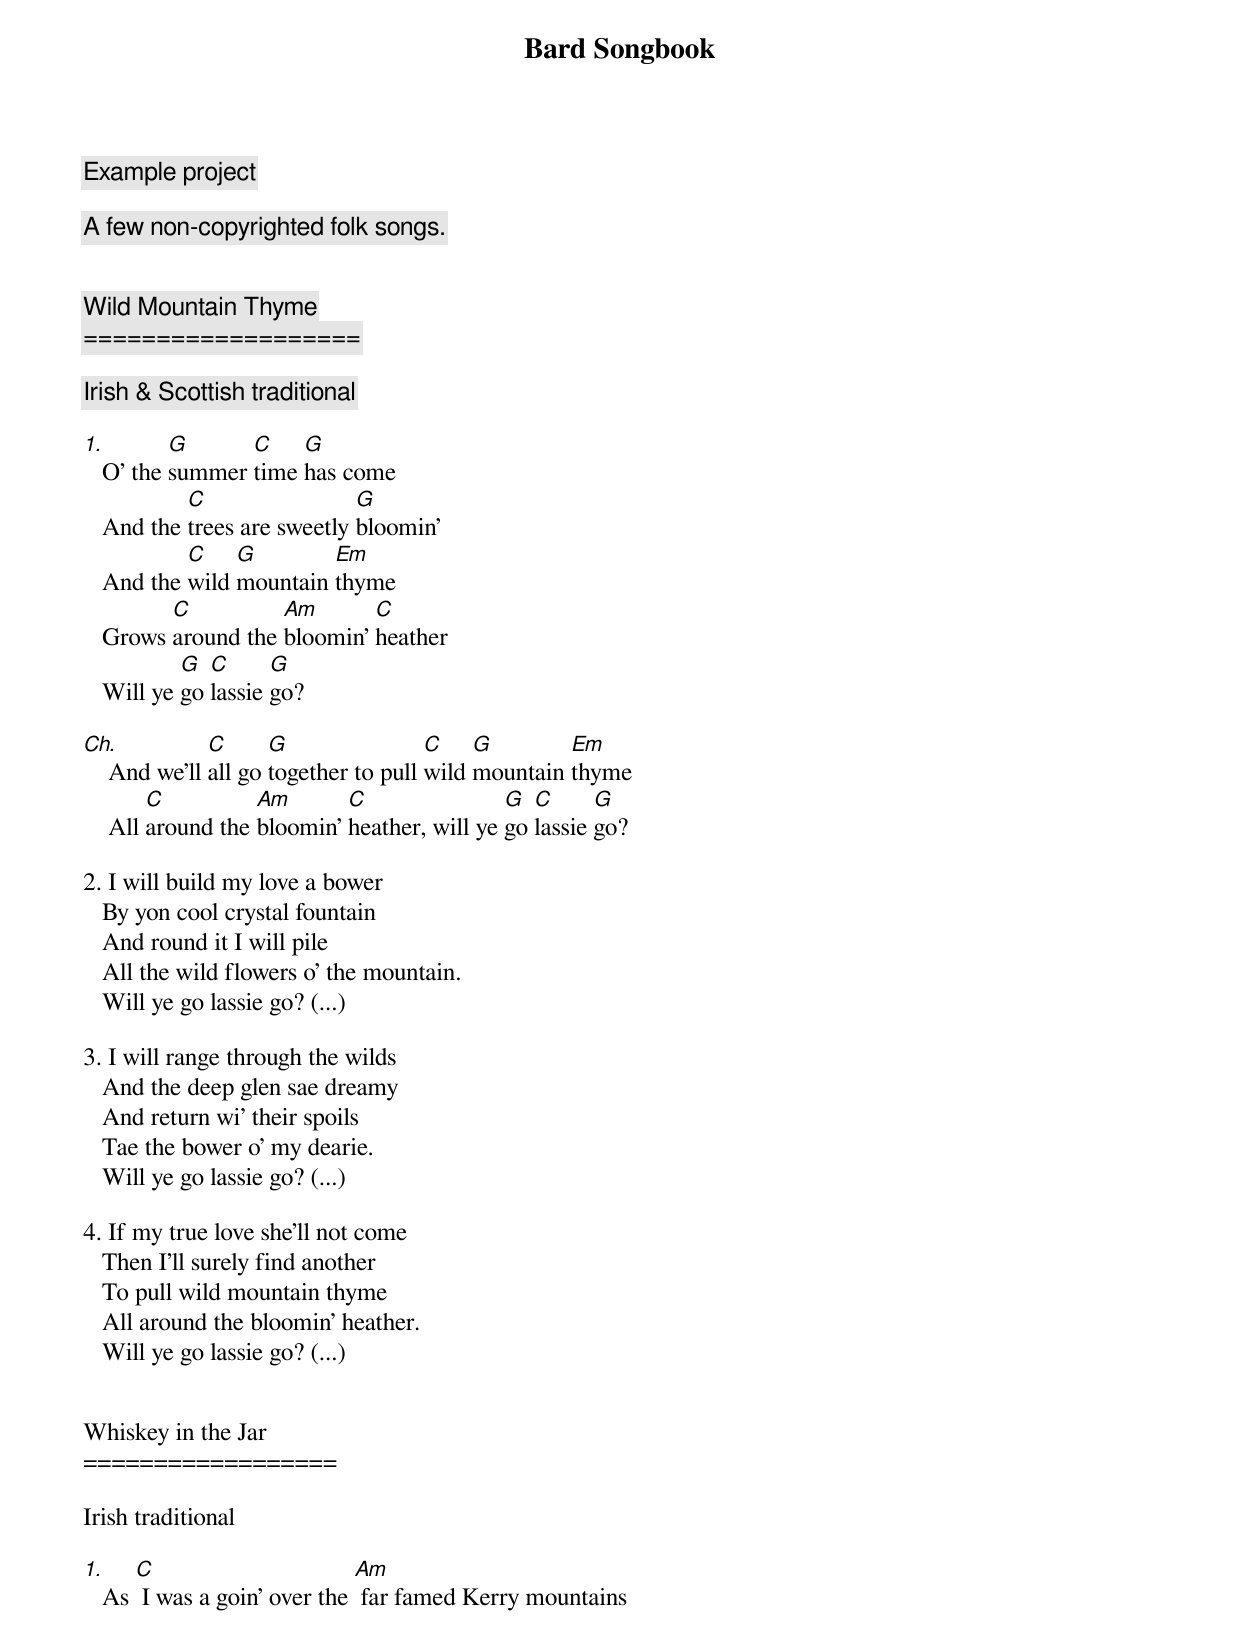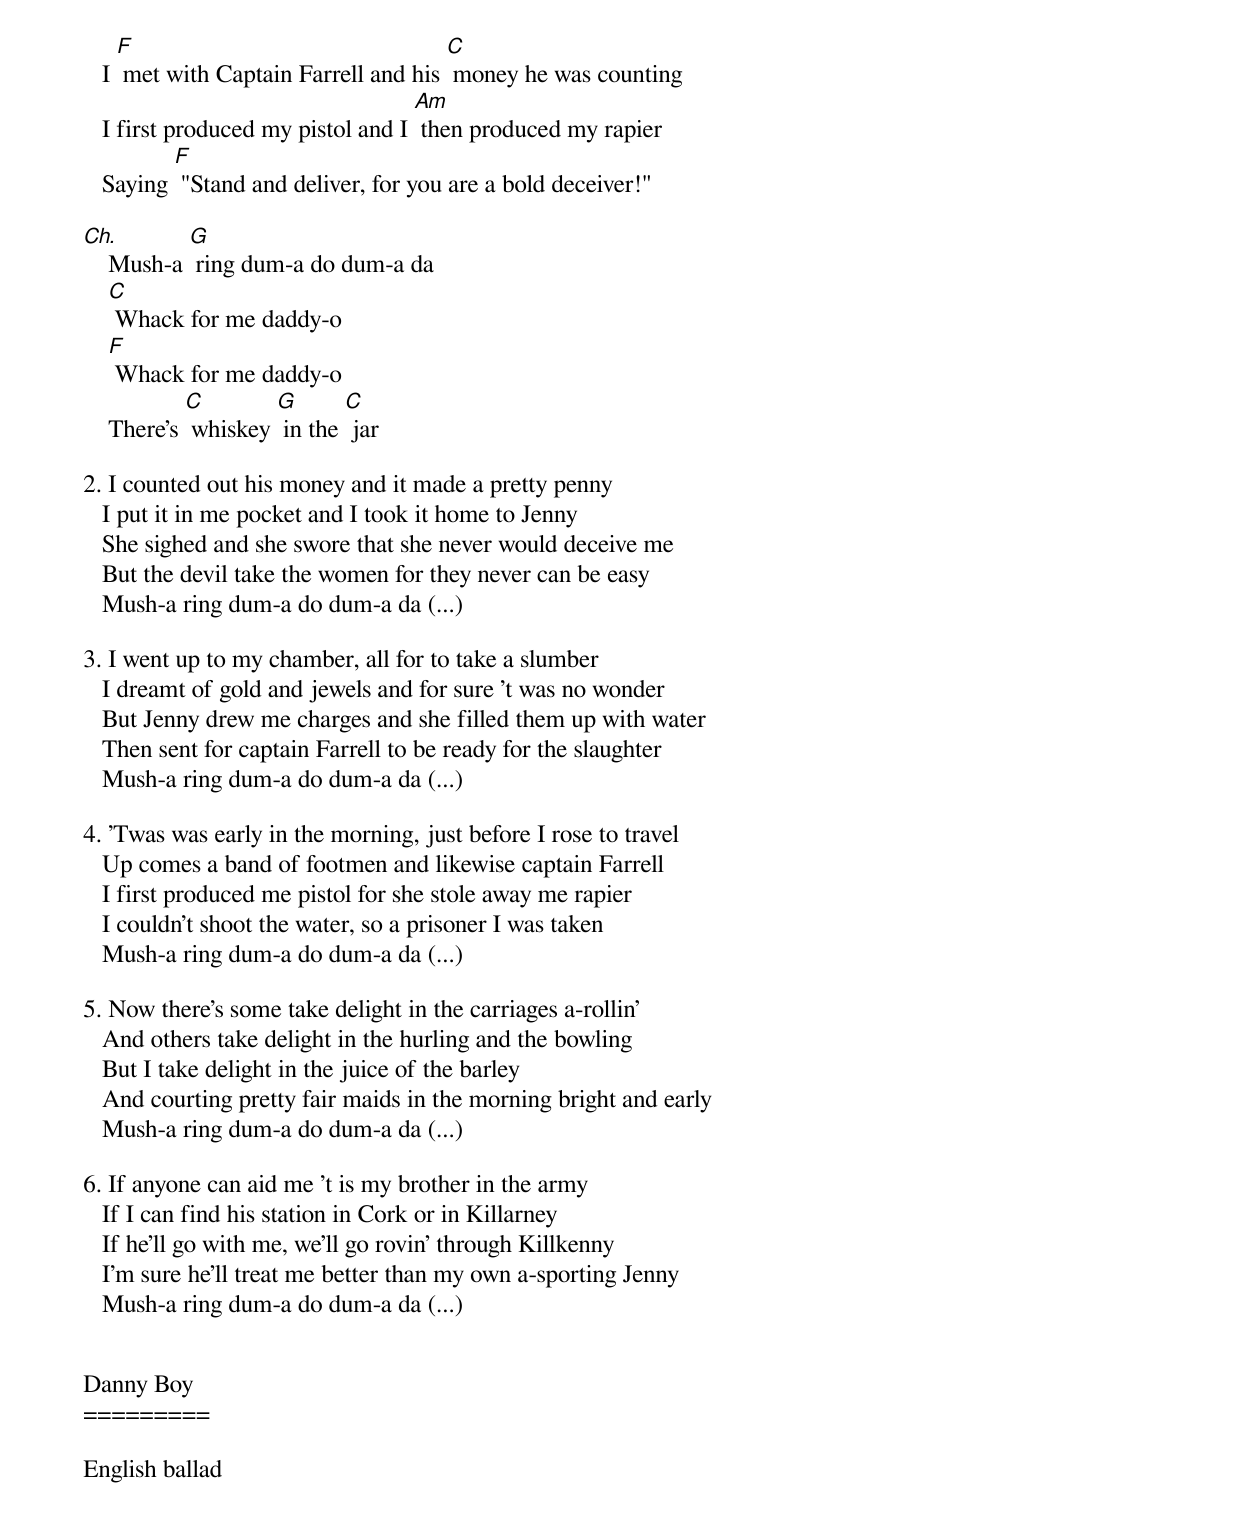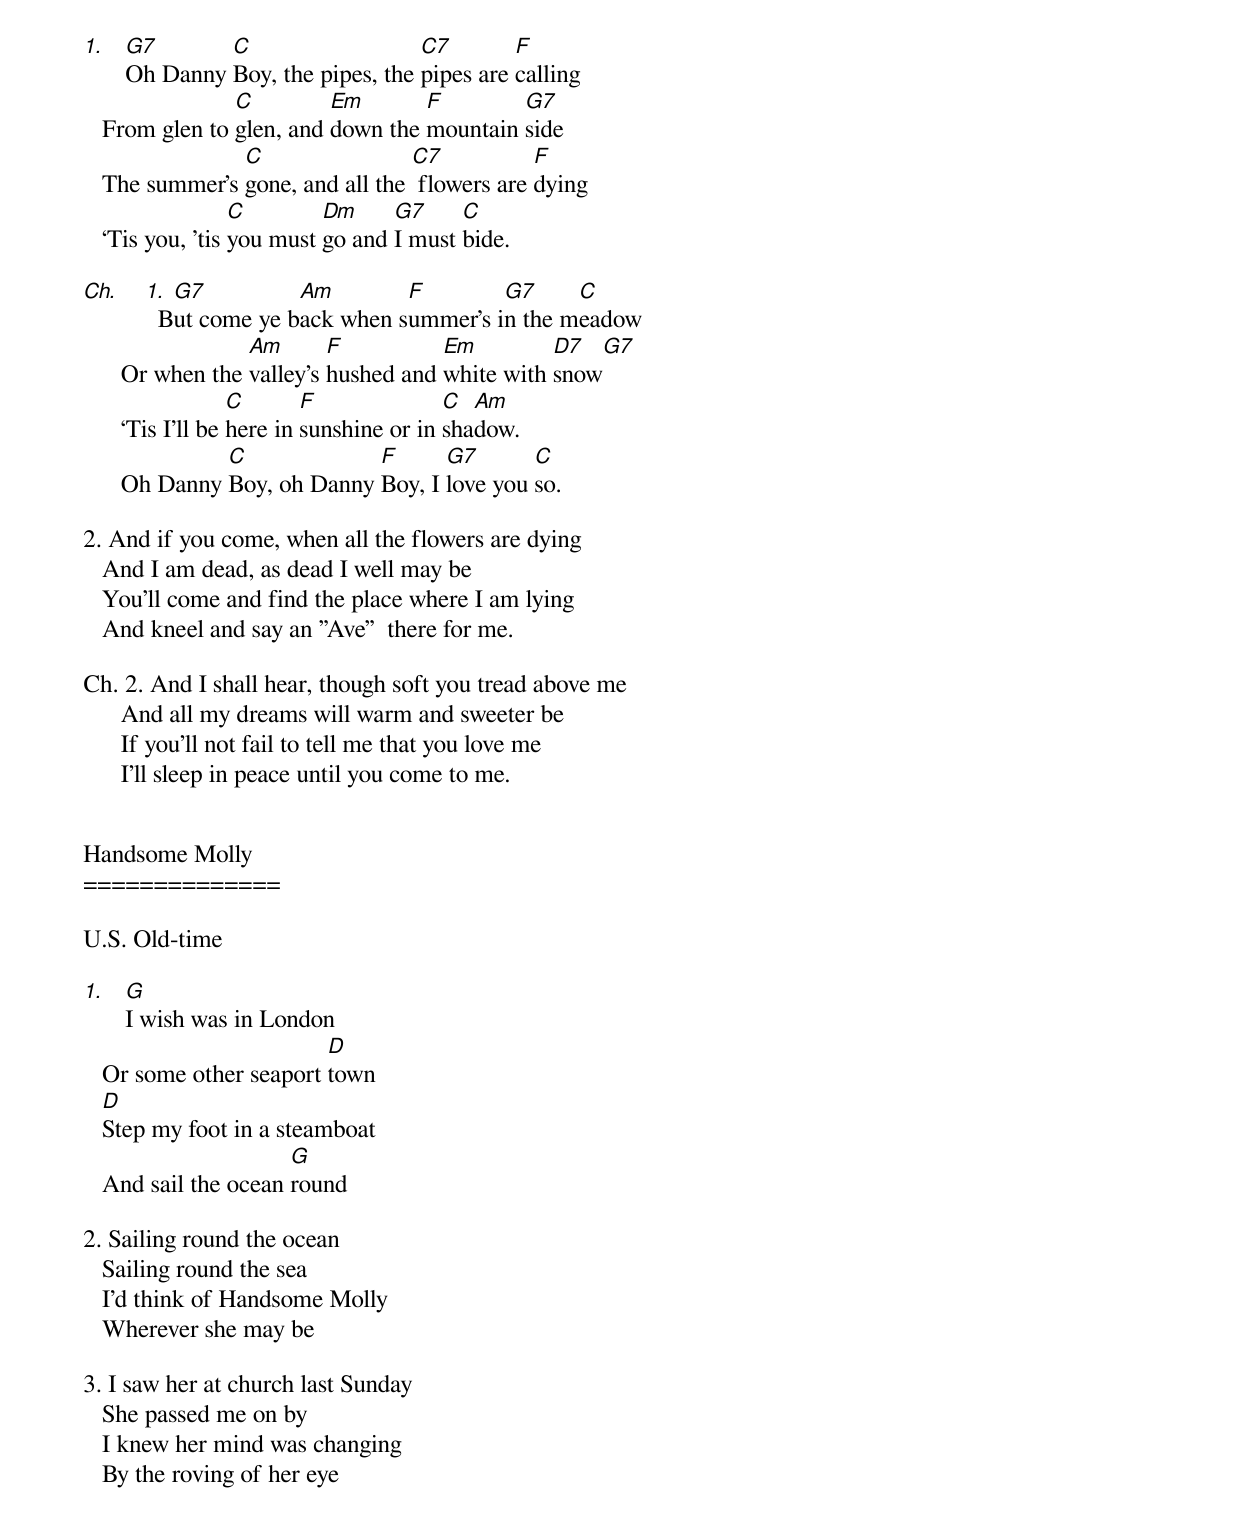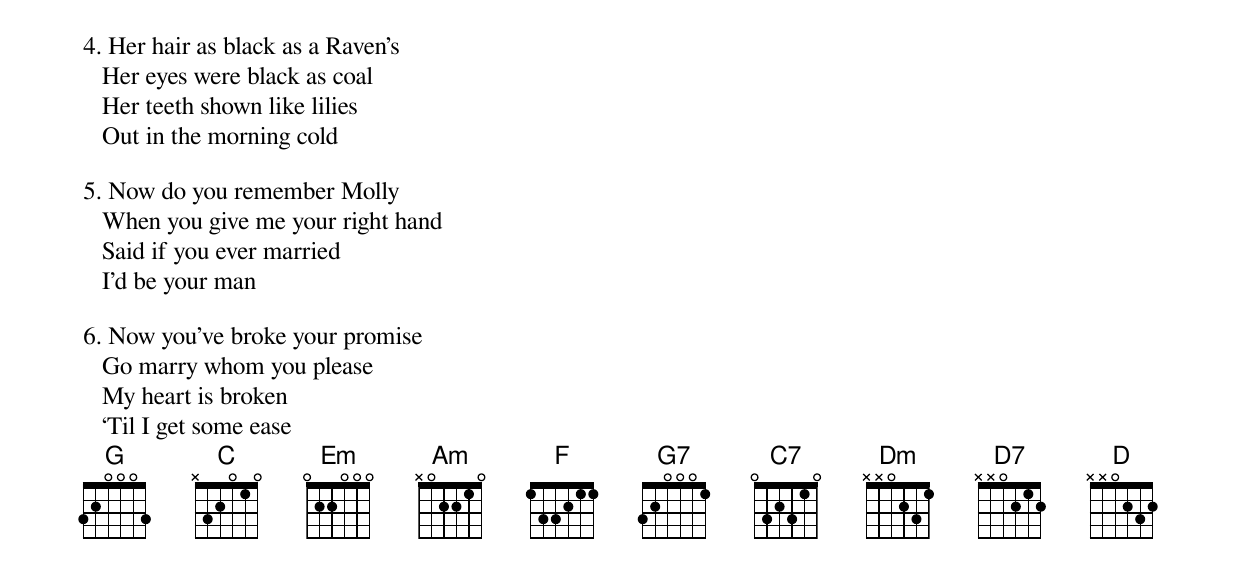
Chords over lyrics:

Bard Songbook

Example project

A few non-copyrighted folk songs.


Wild Mountain Thyme
===================

Irish & Scottish traditional

1.        G      C    G
   O' the summer time has come
           C                 G
   And the trees are sweetly bloomin'
           C    G        Em
   And the wild mountain thyme
         C          Am       C
   Grows around the bloomin' heather
           G  C      G
   Will ye go lassie go?

Ch.           C      G                C    G        Em
    And we'll all go together to pull wild mountain thyme
        C          Am       C                G  C      G
    All around the bloomin' heather, will ye go lassie go?

2. I will build my love a bower
   By yon cool crystal fountain
   And round it I will pile
   All the wild flowers o' the mountain.
   Will ye go lassie go? (...)

3. I will range through the wilds
   And the deep glen sae dreamy
   And return wi' their spoils
   Tae the bower o' my dearie.
   Will ye go lassie go? (...)

4. If my true love she'll not come
   Then I'll surely find another
   To pull wild mountain thyme
   All around the bloomin' heather.
   Will ye go lassie go? (...)


Whiskey in the Jar
==================

Irish traditional

1.    C                       Am
   As  I was a goin' over the  far famed Kerry mountains
     F                                 C
   I  met with Captain Farrell and his  money he was counting
                                    Am
   I first produced my pistol and I  then produced my rapier
          F
   Saying  "Stand and deliver, for you are a bold deceiver!"

Ch.        G
    Mush-a  ring dum-a do dum-a da
    C
     Whack for me daddy-o
    F
     Whack for me daddy-o
            C        G       C
    There's  whiskey  in the  jar

2. I counted out his money and it made a pretty penny
   I put it in me pocket and I took it home to Jenny
   She sighed and she swore that she never would deceive me
   But the devil take the women for they never can be easy
   Mush-a ring dum-a do dum-a da (...)

3. I went up to my chamber, all for to take a slumber
   I dreamt of gold and jewels and for sure 't was no wonder
   But Jenny drew me charges and she filled them up with water
   Then sent for captain Farrell to be ready for the slaughter
   Mush-a ring dum-a do dum-a da (...)

4. 'Twas was early in the morning, just before I rose to travel
   Up comes a band of footmen and likewise captain Farrell
   I first produced me pistol for she stole away me rapier
   I couldn't shoot the water, so a prisoner I was taken
   Mush-a ring dum-a do dum-a da (...)

5. Now there's some take delight in the carriages a-rollin'
   And others take delight in the hurling and the bowling
   But I take delight in the juice of the barley
   And courting pretty fair maids in the morning bright and early
   Mush-a ring dum-a do dum-a da (...)

6. If anyone can aid me 't is my brother in the army
   If I can find his station in Cork or in Killarney
   If he'll go with me, we'll go rovin' through Killkenny
   I'm sure he'll treat me better than my own a-sporting Jenny
   Mush-a ring dum-a do dum-a da (...)


Danny Boy
=========

English ballad

1. G7       C                   C7        F
   Oh Danny Boy, the pipes, the pipes are calling
                C         Em       F        G7
   From glen to glen, and down the mountain side
                C                 C7           F
   The summer’s gone, and all the  flowers are dying
                  C        Dm     G7     C
   ‘Tis you, ’tis you must go and I must bide.

Ch. 1. G7          Am        F        G7     C
      But come ye back when summer’s in the meadow
                  Am       F          Em         D7   G7
      Or when the valley’s hushed and white with snow
                   C       F              C  Am
      ‘Tis I’ll be here in sunshine or in shadow.
               C             F      G7       C
      Oh Danny Boy, oh Danny Boy, I love you so.

2. And if you come, when all the flowers are dying
   And I am dead, as dead I well may be
   You’ll come and find the place where I am lying
   And kneel and say an ”Ave”  there for me.

Ch. 2. And I shall hear, though soft you tread above me
      And all my dreams will warm and sweeter be
      If you’ll not fail to tell me that you love me
      I’ll sleep in peace until you come to me.


Handsome Molly
==============

U.S. Old-time

1. G
   I wish was in London
                         D
   Or some other seaport town
   D
   Step my foot in a steamboat
                      G
   And sail the ocean round

2. Sailing round the ocean
   Sailing round the sea
   I’d think of Handsome Molly
   Wherever she may be

3. I saw her at church last Sunday
   She passed me on by
   I knew her mind was changing
   By the roving of her eye

4. Her hair as black as a Raven’s
   Her eyes were black as coal
   Her teeth shown like lilies
   Out in the morning cold

5. Now do you remember Molly
   When you give me your right hand
   Said if you ever married
   I’d be your man

6. Now you’ve broke your promise
   Go marry whom you please
   My heart is broken
   ‘Til I get some ease
